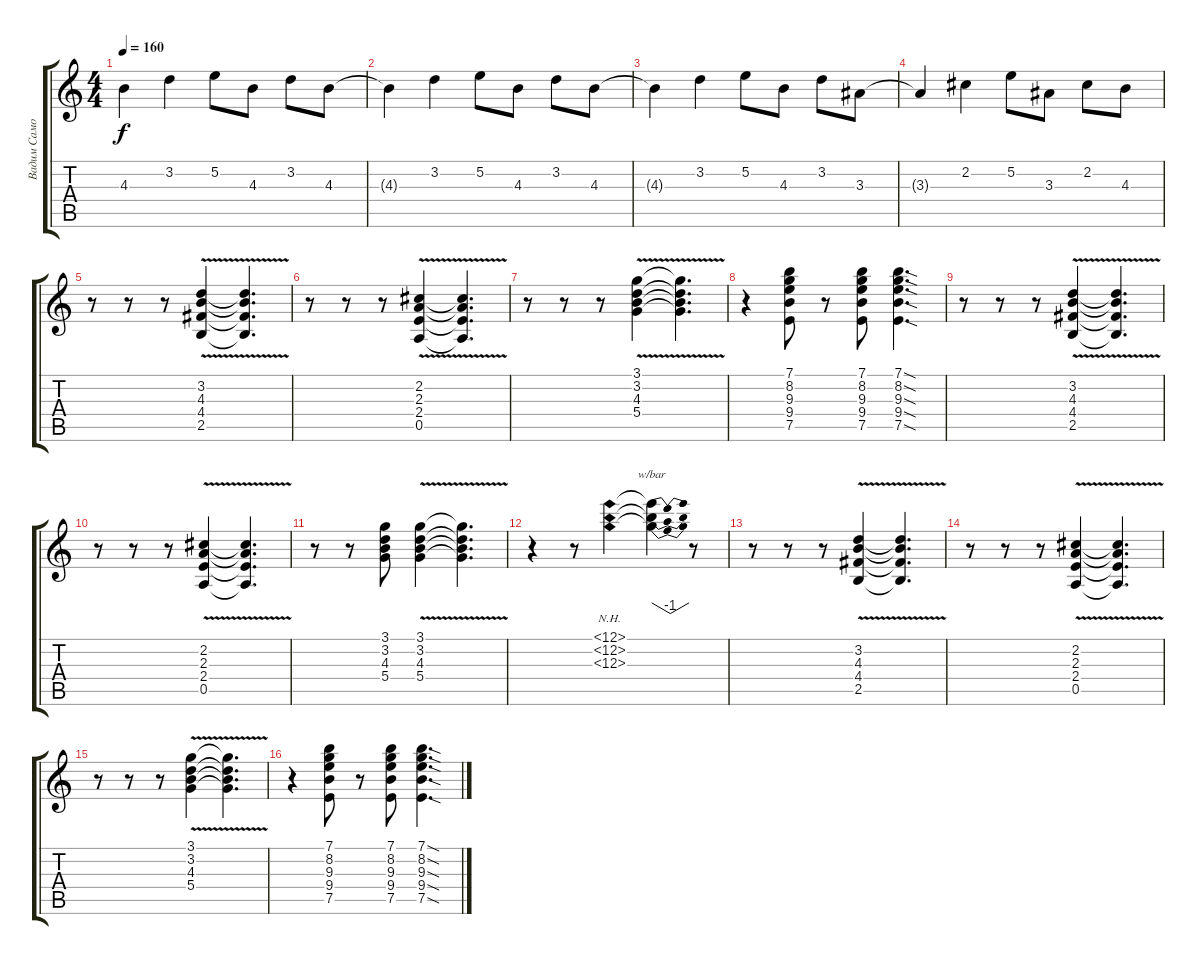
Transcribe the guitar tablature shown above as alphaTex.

\track ("Вадим Самойлов" "Вадим Само") {instrument overdrivenguitar}
\staff {score tabs}
\tuning (E4 B3 G3 D3 A2 E2) {hide}
\ts (4 4)
\tempo 160
\clef g2
\ks c
4.3{t}.4{dy f} 3.2.4 5.2.8 4.3.8 3.2.8 4.3.8 |
4.3{t}.4 3.2.4 5.2.8 4.3.8 3.2.8 4.3.8 |
4.3{t}.4 3.2.4 5.2.8 4.3.8 3.2.8 3.3.8 |
3.3{t}.4 2.2.4 5.2.8 3.3.8 2.2.8 4.3.8 |
r.8 r.8 r.8 (3.2{v} 4.3{v} 4.4{v} 2.5{v}).4 (3.2{t} 4.3{t} 4.4{t} 2.5{t}).4{d} |
r.8 r.8 r.8 (2.2{v} 2.3{v} 2.4{v} 0.5{v}).4 (2.2{t} 2.3{t} 2.4{t} 0.5{t}).4{d} |
r.8 r.8 r.8 (3.1 3.2{v} 4.3{v} 5.4{v}).4 (3.1{t} 3.2{t} 4.3{t} 5.4{t}).4{d} |
r.4 (7.1 8.2 9.3 9.4 7.5).8 r.8 (7.1 8.2 9.3 9.4 7.5).8 (7.1{sod} 8.2{sod} 9.3{sod} 9.4{sod} 7.5{sod}).4{d} |
r.8 r.8 r.8 (3.2{v} 4.3{v} 4.4{v} 2.5{v}).4 (3.2{t} 4.3{t} 4.4{t} 2.5{t}).4{d} |
r.8 r.8 r.8 (2.2{v} 2.3{v} 2.4{v} 0.5{v}).4 (2.2{t} 2.3{t} 2.4{t} 0.5{t}).4{d} |
r.8 r.8 (3.1 3.2 4.3 5.4).8 (3.1 3.2{v} 4.3{v} 5.4{v}).4 (3.1{t} 3.2{t} 4.3{t} 5.4{t}).4{d} |
r.4 r.8 (12.1{nh} 12.2{nh} 12.3{nh}).4 (12.1{t} 12.2{t} 12.3{t}).4{tbe (dip default 0 0 30 -4 60 0)} r.8 |
r.8 r.8 r.8 (3.2{v} 4.3{v} 4.4{v} 2.5{v}).4 (3.2{t} 4.3{t} 4.4{t} 2.5{t}).4{d} |
r.8 r.8 r.8 (2.2{v} 2.3{v} 2.4{v} 0.5{v}).4 (2.2{t} 2.3{t} 2.4{t} 0.5{t}).4{d} |
r.8 r.8 r.8 (3.1 3.2{v} 4.3{v} 5.4{v}).4 (3.1{t} 3.2{t} 4.3{t} 5.4{t}).4{d} |
r.4 (7.1 8.2 9.3 9.4 7.5).8 r.8 (7.1 8.2 9.3 9.4 7.5).8 (7.1{sod} 8.2{sod} 9.3{sod} 9.4{sod} 7.5{sod}).4{d}
